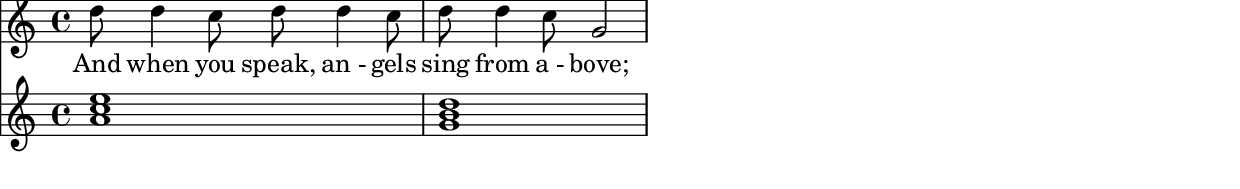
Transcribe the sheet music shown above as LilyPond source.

%% Generated by lilypond-book
%% Options: [indent=0\mm,line-width=278\pt]
\include "lilypond-book-preamble.ly"


% ****************************************************************
% Start cut-&-pastable-section
% ****************************************************************



\paper {
  indent = 0\mm
  line-width = 278\pt
  % offset the left padding, also add 1mm as lilypond creates cropped
  % images with a little space on the right
  line-width = #(- line-width (* mm  3.000000) (* mm 1))
}

\layout {
  
}





% ****************************************************************
% ly snippet:
% ****************************************************************
\sourcefileline 151
\layout {
	  	indent = 0\mm
  		line-width = 200\mm
  		ragged-last = ##t
		\override ChordName #'font-size = #2
     	\override ChordName #'font-series = #'bold 
		\override ChordName #'color = #(rgb-color 0 0 0.78) 
		\override ChordName #'font-family = #'roman
	}
	\score {
		<<
		\chords { a1:m g1}
		\relative c'' {
			\clef treble
			\override Staff.TimeSignature #'style = #'()
			\time 4/4
			<<
    		{ d8 d4 c8 d8 d4 c8 d8 d4 c8 g2 }
    		\new Staff { 
				\clef "treble" 
				\override Staff.TimeSignature #'style = #'()
				\chordmode { a1:m g1}
			}			
			>>
		}
		\addlyrics { And when you "speak," "an -" gels sing from "a -" "bove;" }
		>>
	}



% ****************************************************************
% end ly snippet
% ****************************************************************
